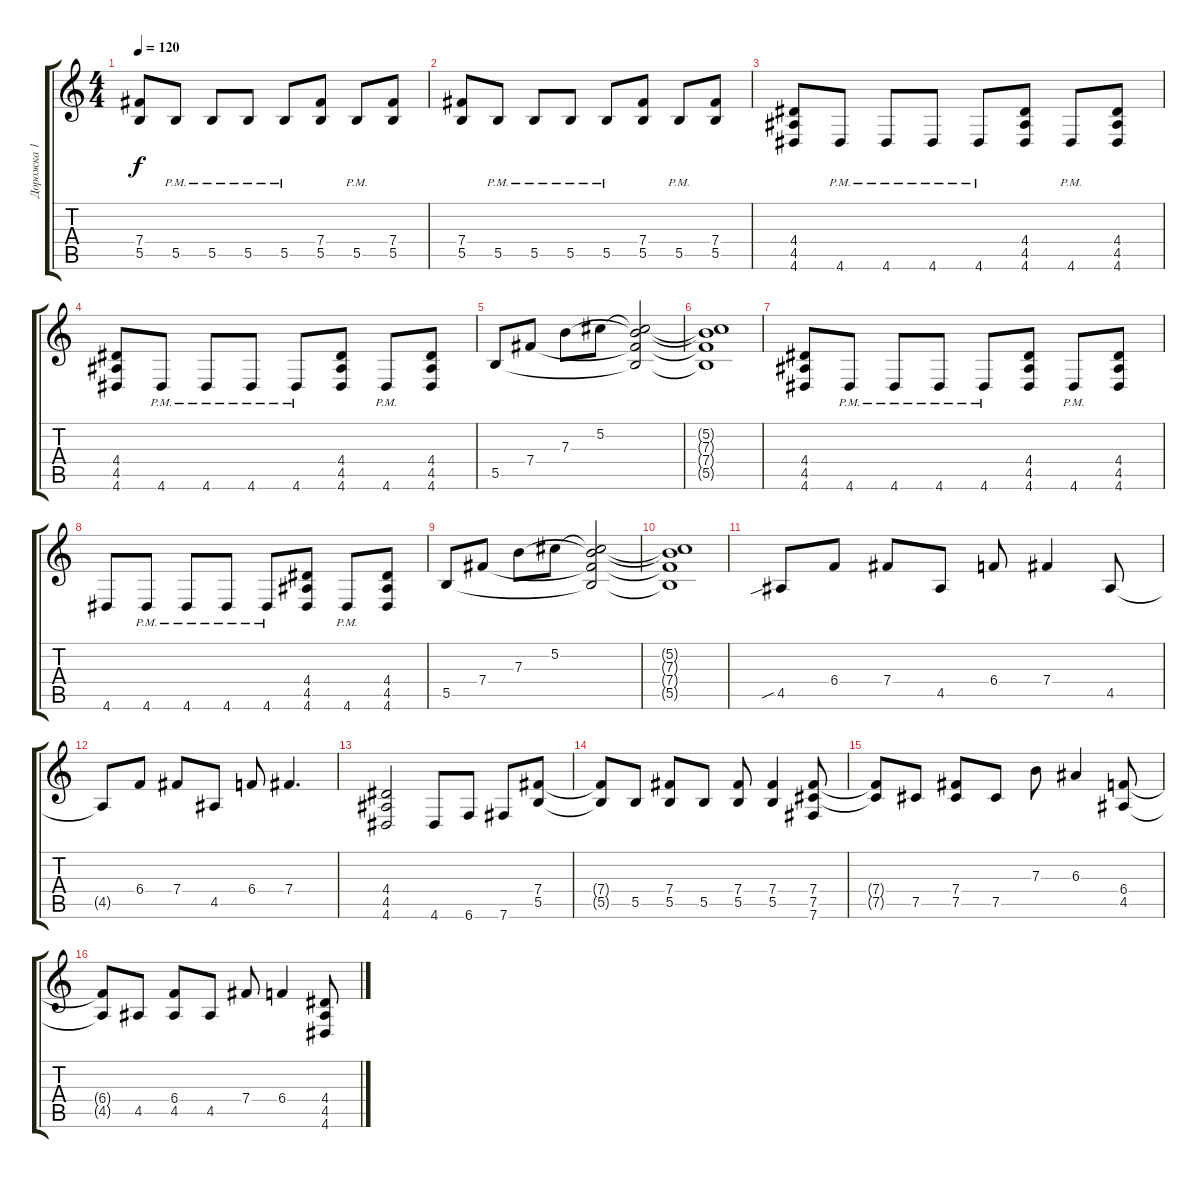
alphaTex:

\track ("Дорожка 1" "Дорожка 1") {instrument distortionguitar}
\staff {score tabs}
\tuning (Db4 Ab3 E3 B2 Gb2 B1) {hide}
\ts (4 4)
\tempo 120
\clef g2
\ks c
(7.4 5.5).8{dy f} 5.5{pm}.8 5.5{pm}.8 5.5{pm}.8 5.5{pm}.8 (7.4 5.5).8 5.5{pm}.8 (7.4 5.5).8 |
(7.4 5.5).8 5.5{pm}.8 5.5{pm}.8 5.5{pm}.8 5.5{pm}.8 (7.4 5.5).8 5.5{pm}.8 (7.4 5.5).8 |
(4.4 4.5 4.6).8 4.6{pm}.8 4.6{pm}.8 4.6{pm}.8 4.6{pm}.8 (4.4 4.5 4.6).8 4.6{pm}.8 (4.4 4.5 4.6).8 |
(4.4 4.5 4.6).8 4.6{pm}.8 4.6{pm}.8 4.6{pm}.8 4.6{pm}.8 (4.4 4.5 4.6).8 4.6{pm}.8 (4.4 4.5 4.6).8 |
5.5.8 7.4.8 7.3.8 5.2.8 (5.2{t} 7.3{t} 7.4{t} 5.5{t}).2 |
(5.2{t} 7.3{t} 7.4{t} 5.5{t}).1 |
(4.4 4.5 4.6).8 4.6{pm}.8 4.6{pm}.8 4.6{pm}.8 4.6{pm}.8 (4.4 4.5 4.6).8 4.6{pm}.8 (4.4 4.5 4.6).8 |
4.6.8 4.6{pm}.8 4.6{pm}.8 4.6{pm}.8 4.6{pm}.8 (4.4 4.5 4.6).8 4.6{pm}.8 (4.4 4.5 4.6).8 |
5.5.8 7.4.8 7.3.8 5.2.8 (5.2{t} 7.3{t} 7.4{t} 5.5{t}).2 |
(5.2{t} 7.3{t} 7.4{t} 5.5{t}).1 |
4.5{sib}.8 6.4.8 7.4.8 4.5.8 6.4.8 7.4.4 4.5.8 |
4.5{t}.8 6.4.8 7.4.8 4.5.8 6.4.8 7.4.4{d} |
(4.4 4.5 4.6).2 4.6.8 6.6.8 7.6.8 (7.4 5.5).8 |
(7.4{t} 5.5{t}).8 5.5.8 (7.4 5.5).8 5.5.8 (7.4 5.5).8 (7.4 5.5).4 (7.4 7.5 7.6).8 |
(7.4{t} 7.5{t}).8 7.5.8 (7.4 7.5).8 7.5.8 7.3.8 6.3.4 (6.4 4.5).8 |
(6.4{t} 4.5{t}).8 4.5.8 (6.4 4.5).8 4.5.8 7.4.8 6.4.4 (4.4 4.5 4.6).8
